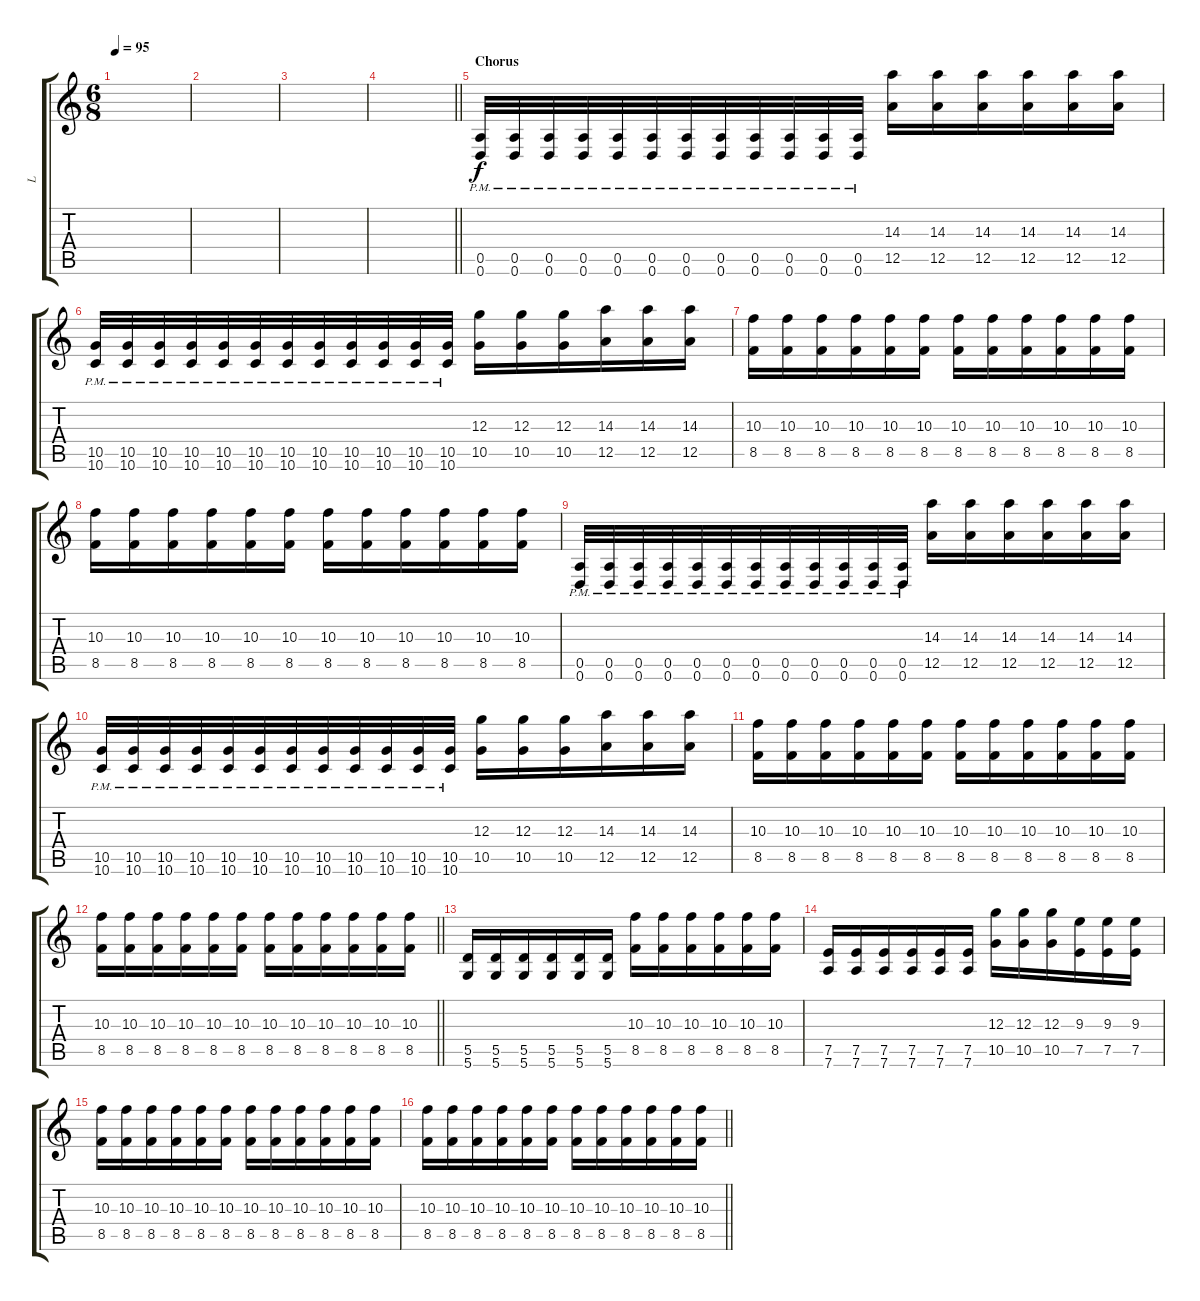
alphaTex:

\track ("L" "L") {instrument distortionguitar}
\staff {score tabs}
\tuning (E4 B3 G3 D3 A2 D2) {hide}
\ts (6 8)
\tempo 95
\clef g2
\ks c
|
|
|
\barLineRight lightlight
|
\section ("" "Chorus")
(0.5{pm} 0.6{pm}).32{volume 13} (0.5{pm} 0.6{pm}).32 (0.5{pm} 0.6{pm}).32 (0.5{pm} 0.6{pm}).32 (0.5{pm} 0.6{pm}).32 (0.5{pm} 0.6{pm}).32 (0.5{pm} 0.6{pm}).32 (0.5{pm} 0.6{pm}).32 (0.5{pm} 0.6{pm}).32 (0.5{pm} 0.6{pm}).32 (0.5{pm} 0.6{pm}).32 (0.5{pm} 0.6{pm}).32 (14.3 12.5).16 (14.3 12.5).16 (14.3 12.5).16 (14.3 12.5).16 (14.3 12.5).16 (14.3 12.5).16 |
(10.5{pm} 10.6{pm}).32 (10.5{pm} 10.6{pm}).32 (10.5{pm} 10.6{pm}).32 (10.5{pm} 10.6{pm}).32 (10.5{pm} 10.6{pm}).32 (10.5{pm} 10.6{pm}).32 (10.5{pm} 10.6{pm}).32 (10.5{pm} 10.6{pm}).32 (10.5{pm} 10.6{pm}).32 (10.5{pm} 10.6{pm}).32 (10.5{pm} 10.6{pm}).32 (10.5{pm} 10.6{pm}).32 (12.3 10.5).16 (12.3 10.5).16 (12.3 10.5).16 (14.3 12.5).16 (14.3 12.5).16 (14.3 12.5).16 |
(10.3 8.5).16 (10.3 8.5).16 (10.3 8.5).16 (10.3 8.5).16 (10.3 8.5).16 (10.3 8.5).16 (10.3 8.5).16 (10.3 8.5).16 (10.3 8.5).16 (10.3 8.5).16 (10.3 8.5).16 (10.3 8.5).16 |
(10.3 8.5).16 (10.3 8.5).16 (10.3 8.5).16 (10.3 8.5).16 (10.3 8.5).16 (10.3 8.5).16 (10.3 8.5).16 (10.3 8.5).16 (10.3 8.5).16 (10.3 8.5).16 (10.3 8.5).16 (10.3 8.5).16 |
(0.5{pm} 0.6{pm}).32 (0.5{pm} 0.6{pm}).32 (0.5{pm} 0.6{pm}).32 (0.5{pm} 0.6{pm}).32 (0.5{pm} 0.6{pm}).32 (0.5{pm} 0.6{pm}).32 (0.5{pm} 0.6{pm}).32 (0.5{pm} 0.6{pm}).32 (0.5{pm} 0.6{pm}).32 (0.5{pm} 0.6{pm}).32 (0.5{pm} 0.6{pm}).32 (0.5{pm} 0.6{pm}).32 (14.3 12.5).16 (14.3 12.5).16 (14.3 12.5).16 (14.3 12.5).16 (14.3 12.5).16 (14.3 12.5).16 |
(10.5{pm} 10.6{pm}).32 (10.5{pm} 10.6{pm}).32 (10.5{pm} 10.6{pm}).32 (10.5{pm} 10.6{pm}).32 (10.5{pm} 10.6{pm}).32 (10.5{pm} 10.6{pm}).32 (10.5{pm} 10.6{pm}).32 (10.5{pm} 10.6{pm}).32 (10.5{pm} 10.6{pm}).32 (10.5{pm} 10.6{pm}).32 (10.5{pm} 10.6{pm}).32 (10.5{pm} 10.6{pm}).32 (12.3 10.5).16 (12.3 10.5).16 (12.3 10.5).16 (14.3 12.5).16 (14.3 12.5).16 (14.3 12.5).16 |
(10.3 8.5).16 (10.3 8.5).16 (10.3 8.5).16 (10.3 8.5).16 (10.3 8.5).16 (10.3 8.5).16 (10.3 8.5).16 (10.3 8.5).16 (10.3 8.5).16 (10.3 8.5).16 (10.3 8.5).16 (10.3 8.5).16 |
\barLineRight lightlight
(10.3 8.5).16 (10.3 8.5).16 (10.3 8.5).16 (10.3 8.5).16 (10.3 8.5).16 (10.3 8.5).16 (10.3 8.5).16 (10.3 8.5).16 (10.3 8.5).16 (10.3 8.5).16 (10.3 8.5).16 (10.3 8.5).16 |
(5.5 5.6).16 (5.5 5.6).16 (5.5 5.6).16 (5.5 5.6).16 (5.5 5.6).16 (5.5 5.6).16 (10.3 8.5).16 (10.3 8.5).16 (10.3 8.5).16 (10.3 8.5).16 (10.3 8.5).16 (10.3 8.5).16 |
(7.5 7.6).16 (7.5 7.6).16 (7.5 7.6).16 (7.5 7.6).16 (7.5 7.6).16 (7.5 7.6).16 (12.3 10.5).16 (12.3 10.5).16 (12.3 10.5).16 (9.3 7.5).16 (9.3 7.5).16 (9.3 7.5).16 |
(10.3 8.5).16 (10.3 8.5).16 (10.3 8.5).16 (10.3 8.5).16 (10.3 8.5).16 (10.3 8.5).16 (10.3 8.5).16 (10.3 8.5).16 (10.3 8.5).16 (10.3 8.5).16 (10.3 8.5).16 (10.3 8.5).16 |
\barLineRight lightlight
(10.3 8.5).16 (10.3 8.5).16 (10.3 8.5).16 (10.3 8.5).16 (10.3 8.5).16 (10.3 8.5).16 (10.3 8.5).16 (10.3 8.5).16 (10.3 8.5).16 (10.3 8.5).16 (10.3 8.5).16 (10.3 8.5).16
